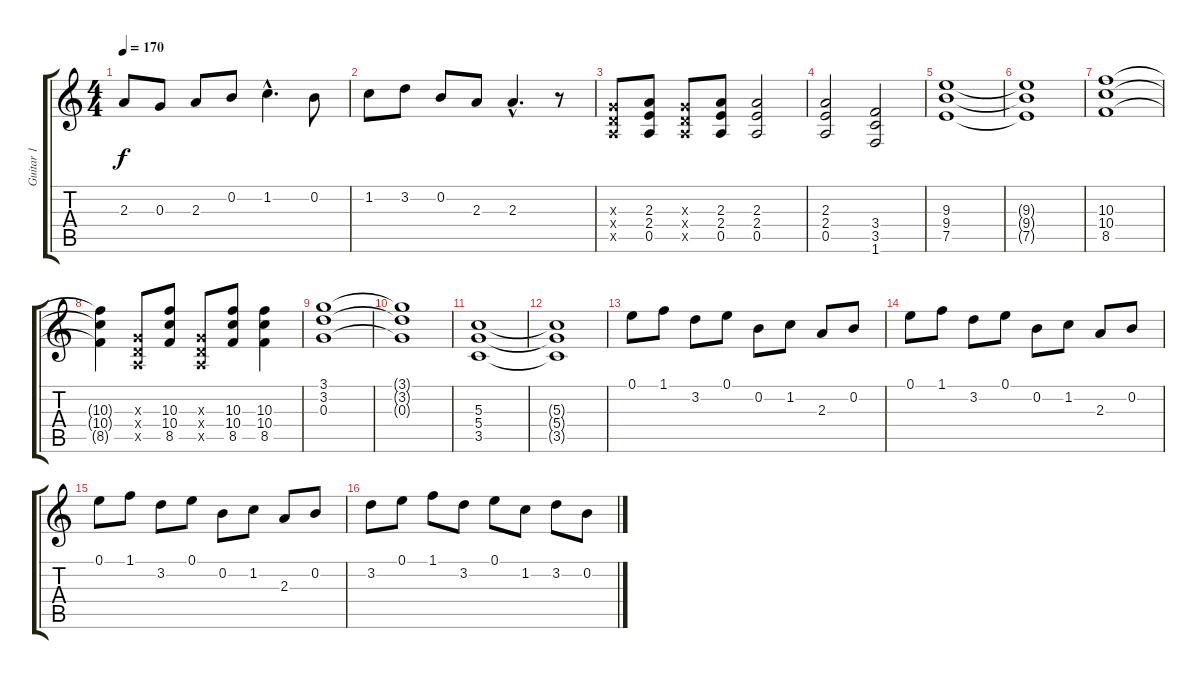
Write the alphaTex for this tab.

\track ("Guitar 1" "Guitar 1") {instrument distortionguitar}
\staff {score tabs}
\tuning (E4 B3 G3 D3 A2 E2) {hide}
\ts (4 4)
\tempo 170
\clef g2
\ks c
2.3.8{dy f} 0.3.8 2.3.8 0.2.8 1.2{hac}.4{d} 0.2.8 |
1.2.8 3.2.8 0.2.8 2.3.8 2.3{hac}.4{d} r.8 |
(0.3{x} 0.4{x} 0.5{x}).8 (2.3 2.4 0.5).8 (0.3{x} 0.4{x} 0.5{x}).8 (2.3 2.4 0.5).8 (2.3 2.4 0.5).2 |
(2.3 2.4 0.5).2 (3.4 3.5 1.6).2 |
(9.3 9.4 7.5).1 |
(9.3{t} 9.4{t} 7.5{t}).1 |
(10.3 10.4 8.5).1 |
(10.3{t} 10.4{t} 8.5{t}).4 (0.3{x} 0.4{x} 0.5{x}).8 (10.3 10.4 8.5).8 (0.3{x} 0.4{x} 0.5{x}).8 (10.3 10.4 8.5).8 (10.3 10.4 8.5).4 |
(3.1 3.2 0.3).1 |
(3.1{t} 3.2{t} 0.3{t}).1 |
(5.3 5.4 3.5).1 |
(5.3{t} 5.4{t} 3.5{t}).1 |
0.1.8 1.1.8 3.2.8 0.1.8 0.2.8 1.2.8 2.3.8 0.2.8 |
0.1.8 1.1.8 3.2.8 0.1.8 0.2.8 1.2.8 2.3.8 0.2.8 |
0.1.8 1.1.8 3.2.8 0.1.8 0.2.8 1.2.8 2.3.8 0.2.8 |
3.2.8 0.1.8 1.1.8 3.2.8 0.1.8 1.2.8 3.2.8 0.2.8
